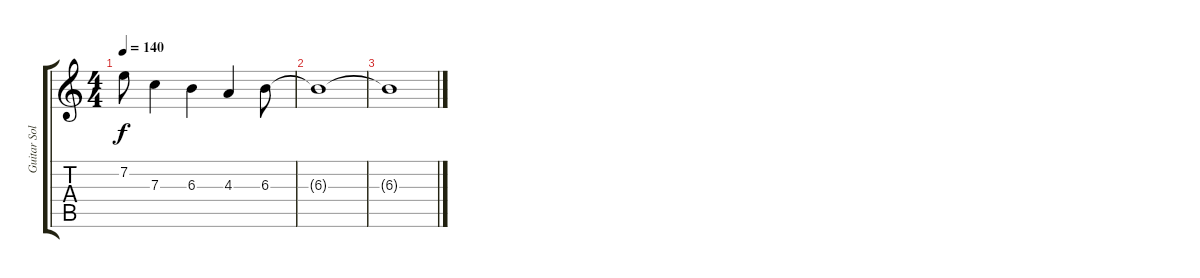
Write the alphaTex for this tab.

\track ("Guitar Solo" "Guitar Sol") {instrument overdrivenguitar}
\staff {score tabs}
\tuning (D4 A3 F3 C3 G2 D2) {hide}
\ts (4 4)
\tempo 140
\clef g2
\ks c
7.2{t}.8{dy f} 7.3.4 6.3.4 4.3.4 6.3.8 |
6.3{t}.1 |
6.3{t}.1
